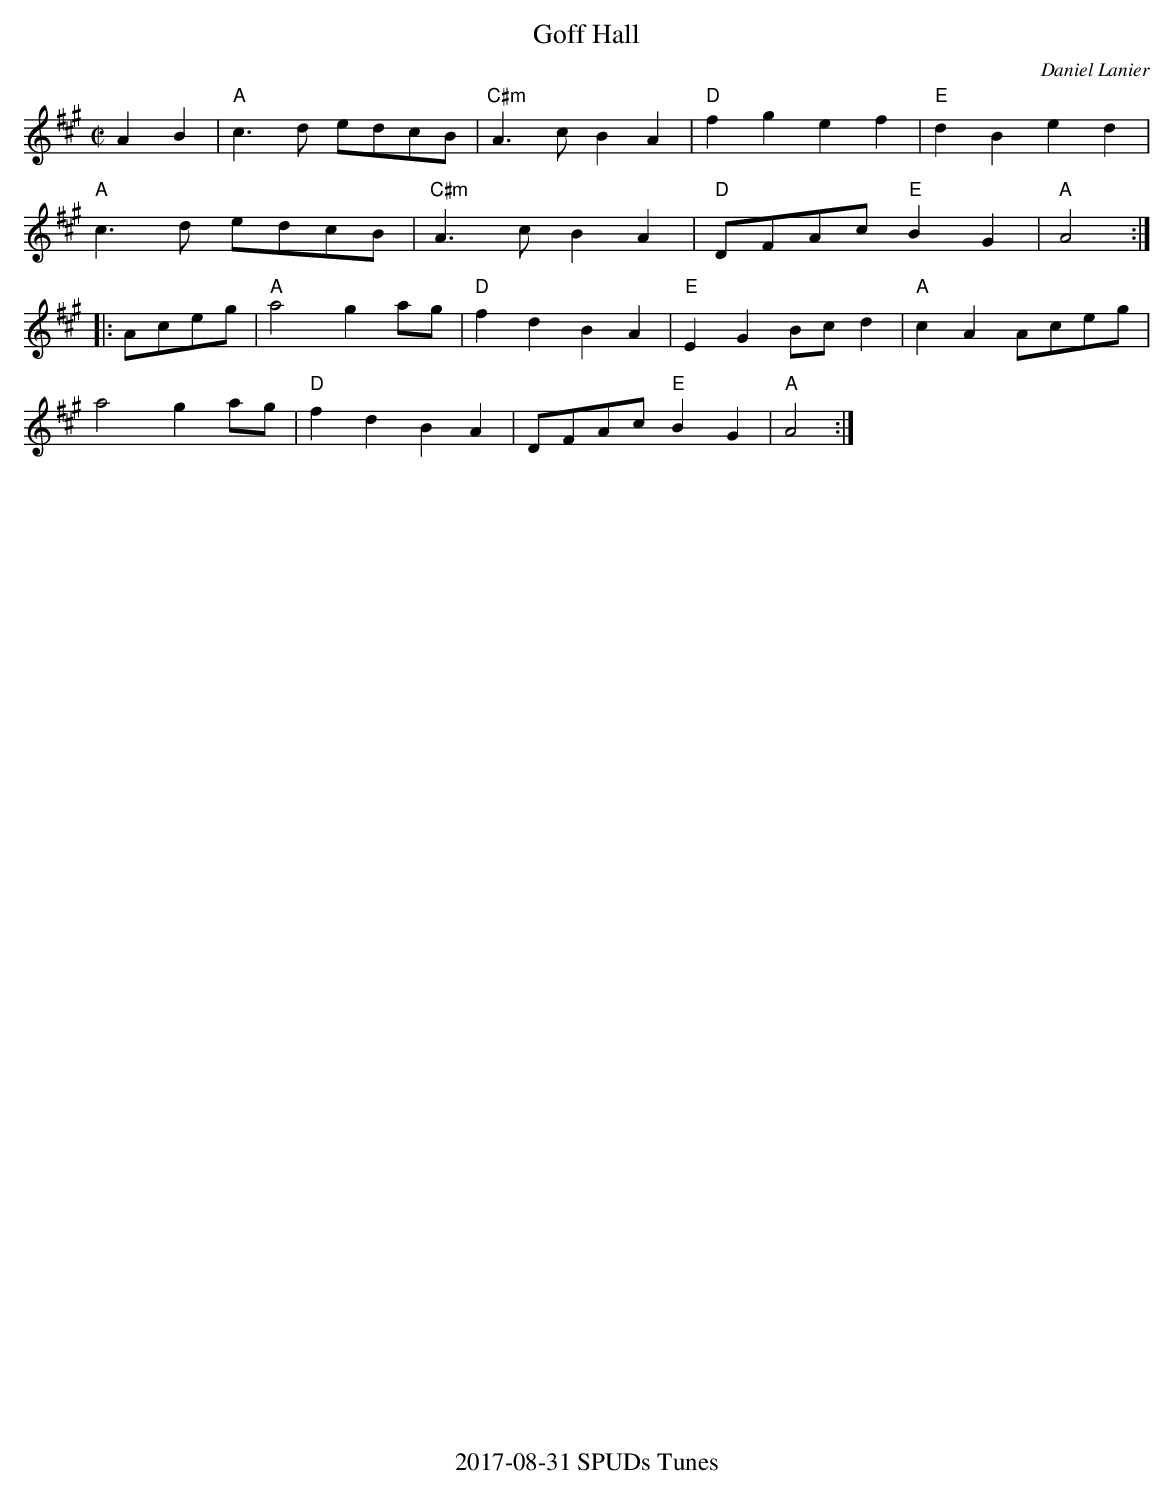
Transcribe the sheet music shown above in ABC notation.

X:1
T:Goff Hall
C:Daniel Lanier
M:C|
K:A
L:1/8
A2 B2 |"A"c3 d edcB |"C#m"A3 c B2 A2 |"D"f2 g2 e2 f2 |"E"d2 B2 e2 d2 |
"A"c3 d edcB |"C#m"A3 c B2 A2 |"D"DFAc "E"B2 G2 |"A"A4 :|]
|:Aceg |"A"a4 g2 ag |"D"f2 d2 B2 A2 |"E"E2 G2 Bc d2 |"A"c2 A2 Aceg |
a4 g2 ag |"D"f2 d2 B2 A2 |DFAc "E"B2 G2 |"A"A4 :|]
